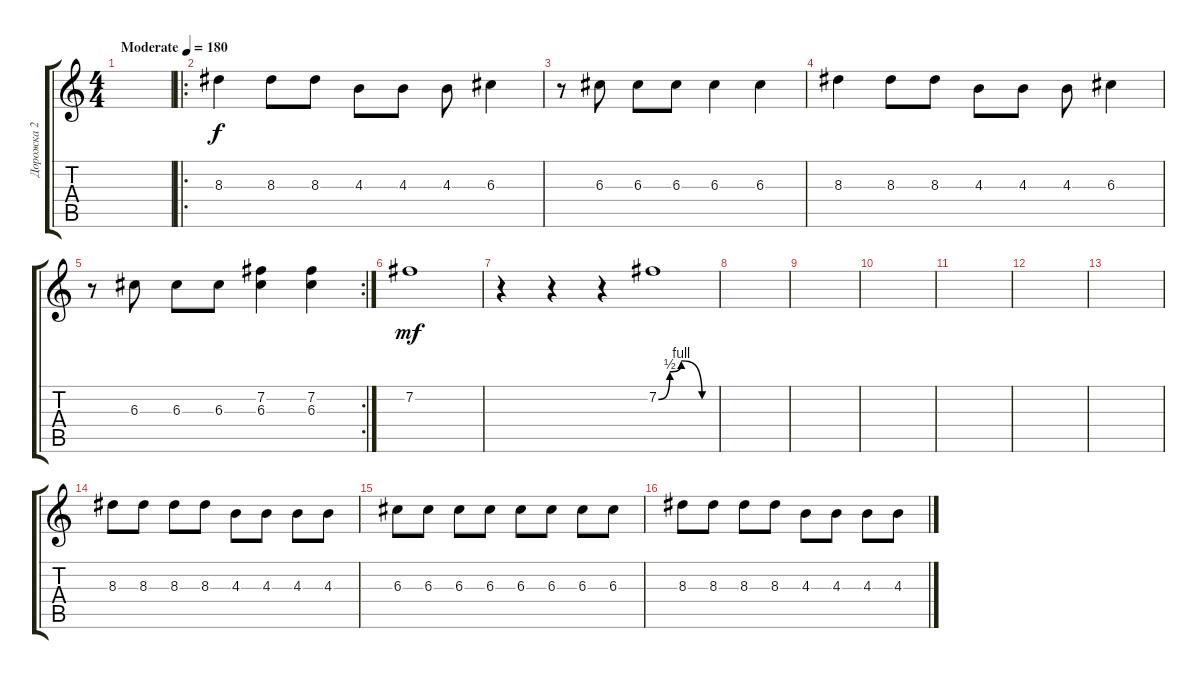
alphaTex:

\track ("Дорожка 2" "Дорожка 2") {instrument distortionguitar}
\staff {score tabs}
\tuning (E4 B3 G3 D3 A2 E2) {hide}
\ts (4 4)
\tempo (180 "Moderate")
\clef g2
\ks c
|
\ro
8.3.4 8.3.8 8.3.8 4.3.8 4.3.8 4.3.8 6.3.4 |
r.8 6.3.8 6.3.8 6.3.8 6.3.4 6.3.4 |
8.3.4 8.3.8 8.3.8 4.3.8 4.3.8 4.3.8 6.3.4 |
\rc 2
r.8 6.3.8 6.3.8 6.3.8 (7.2 6.3).4 (7.2 6.3).4 |
7.2.1{dy mf} |
r.4 r.4 r.4 7.2{be (custom 0 0 12 2 24 4 46 0 60 0)}.1 |
|
|
|
|
|
|
8.3.8 8.3.8 8.3.8 8.3.8 4.3.8 4.3.8 4.3.8 4.3.8 |
6.3.8 6.3.8 6.3.8 6.3.8 6.3.8 6.3.8 6.3.8 6.3.8 |
8.3.8 8.3.8 8.3.8 8.3.8 4.3.8 4.3.8 4.3.8 4.3.8
